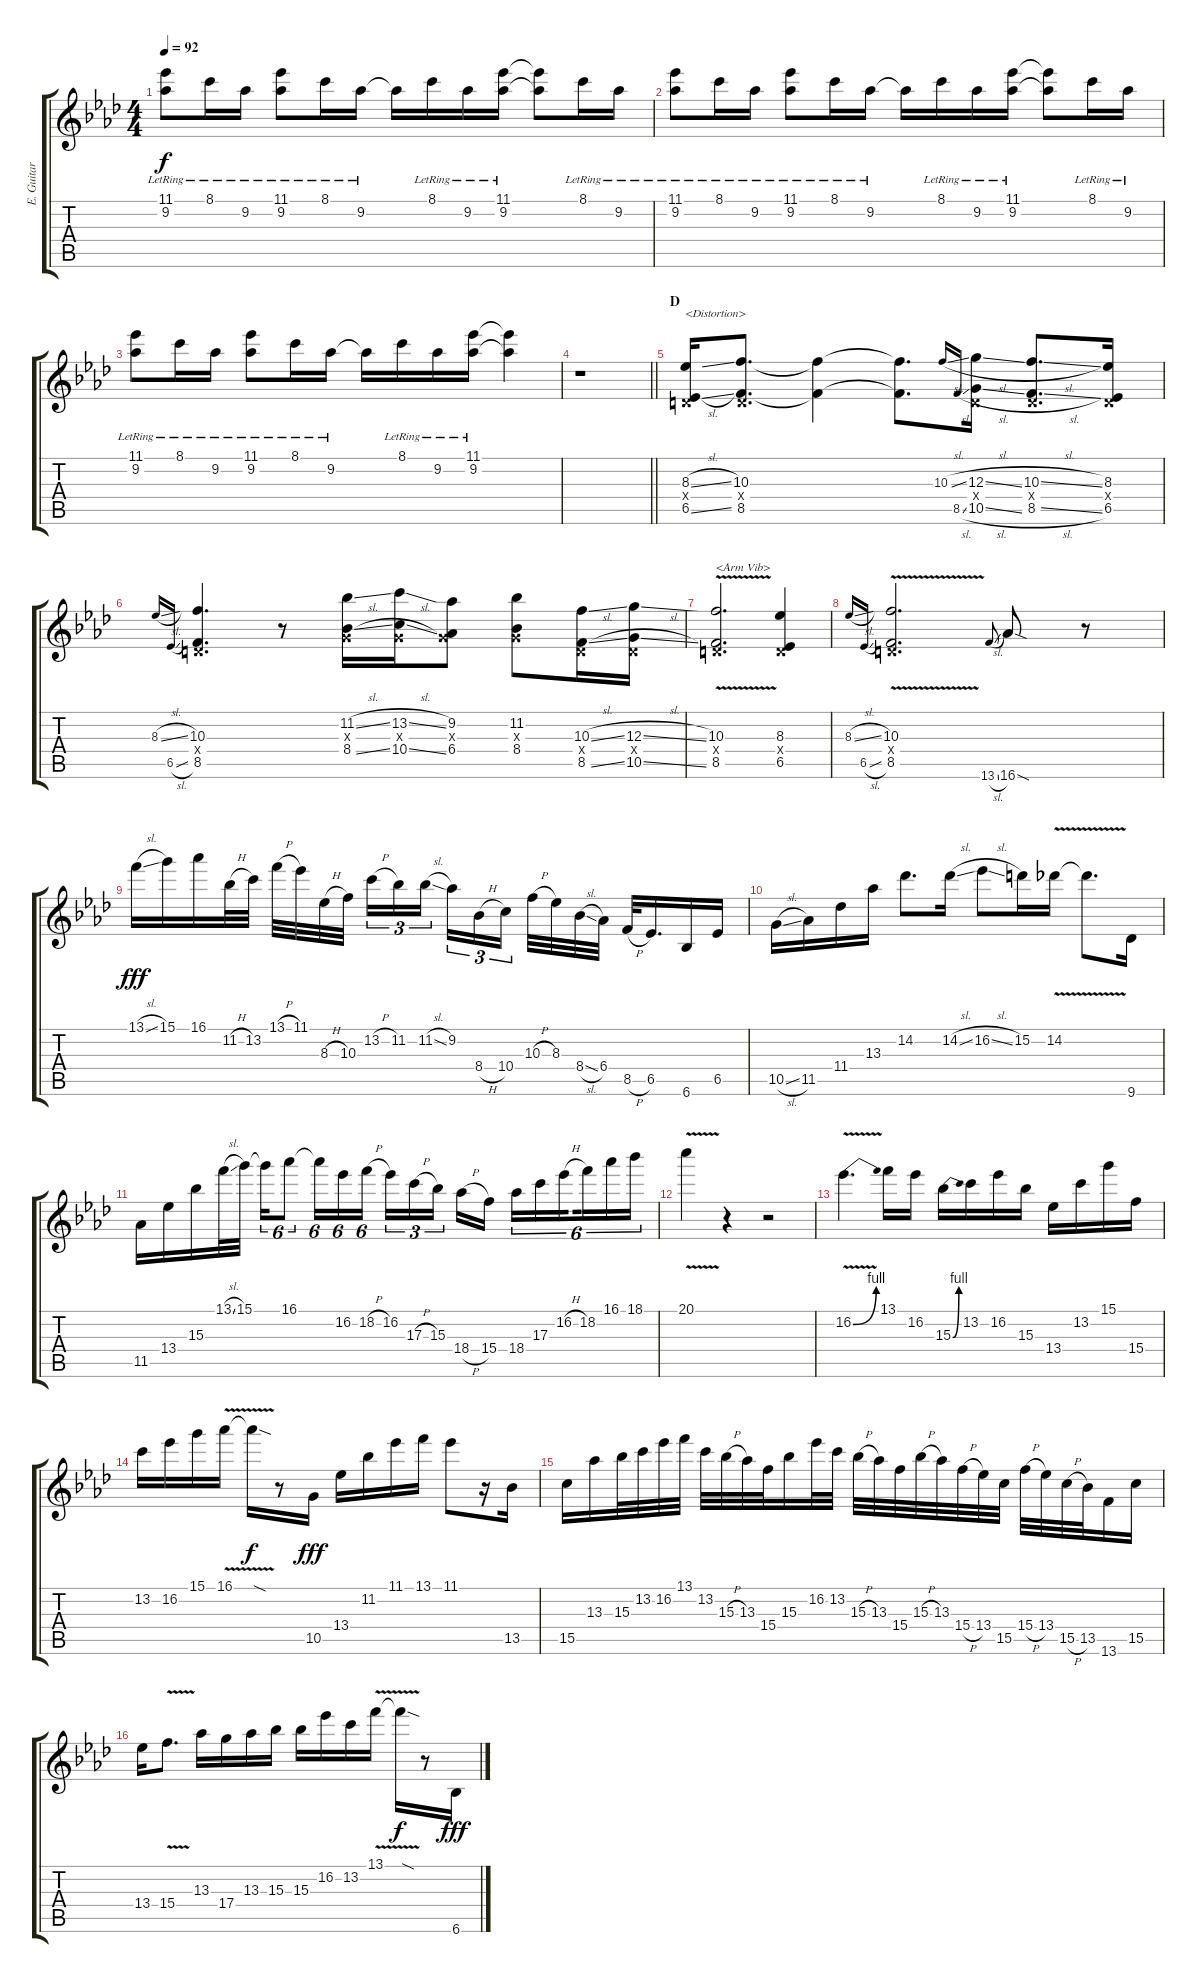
\track ("E. Guitar II" "E. Guitar ") {instrument electricguitarclean}
\staff {score tabs}
\tuning (E4 B3 G3 D3 A2 E2) {hide}
\ts (4 4)
\tempo 92
\clef g2
\ks ab
(11.1{lr} 9.2{lr}).8{dy f} 8.1{lr}.16 9.2{lr}.16 (11.1{lr} 9.2{lr}).8 8.1{lr}.16 9.2{lr}.16 9.2{t}.16 8.1{lr}.16 9.2{lr}.16 (11.1{lr} 9.2{lr}).16 (11.1{t} 9.2{t}).8 8.1{lr}.16 9.2{lr}.16 |
(11.1{lr} 9.2{lr}).8 8.1{lr}.16 9.2{lr}.16 (11.1{lr} 9.2{lr}).8 8.1{lr}.16 9.2{lr}.16 9.2{t}.16 8.1{lr}.16 9.2{lr}.16 (11.1{lr} 9.2{lr}).16 (11.1{t} 9.2{t}).8 8.1{lr}.16 9.2{lr}.16 |
(11.1{lr} 9.2{lr}).8 8.1{lr}.16 9.2{lr}.16 (11.1{lr} 9.2{lr}).8 8.1{lr}.16 9.2{lr}.16 9.2{t}.16 8.1{lr}.16 9.2{lr}.16 (11.1{lr} 9.2{lr}).16 (11.1{t} 9.2{t}).4 |
\barLineRight lightlight
r.1 |
\section ("" "D")
(8.3{sl} 0.4{x} 6.5{sl}).16{txt "<Distortion>" instrument overdrivenguitar} (10.3 0.4{x} 8.5).8{d} (10.3{t} 8.5{t}).4 (10.3{t} 8.5{t}).8{d} 10.3{sl}.16{gr onbeat} 8.5{sl}.16{gr onbeat} (12.3{sl} 0.4{x} 10.5{sl}).16 (10.3{sl} 0.4{x} 8.5{sl}).8{d} (8.3 0.4{x} 6.5).16 |
8.3{sl}.16{gr onbeat} 6.5{sl}.16{gr onbeat} (10.3 0.4{x} 8.5).4{d} r.8 (11.2{sl} 0.3{x} 8.4{sl}).16 (13.2{sl} 0.3{x} 10.4{sl}).16 (9.2 0.3{x} 6.4).8 (11.2 0.3{x} 8.4).8 (10.3{sl} 0.4{x} 8.5{sl}).16 (12.3{sl} 0.4{x} 10.5{sl}).16 |
(10.3{v} 0.4{x} 8.5{v}).2{d txt "<Arm Vib>"} (8.3 0.4{x} 6.5).4 |
8.3{sl}.16{gr onbeat} 6.5{sl}.16{gr onbeat} (10.3{v} 0.4{x} 8.5{v}).2{d} 13.6{sl}.8{gr onbeat} 16.6{sod}.8 r.8 |
13.1{sl}.16{dy fff} 15.1.16 16.1.16 11.2{h}.32 13.2.32 13.1{h}.32 11.1.32 8.3{h}.32 10.3.32{beam splitsecondary} 13.2{h}.16{tu (3 2)} 11.2.16{tu (3 2)} 11.2{sl}.16{tu (3 2)} 9.2.16{tu (3 2)} 8.4{h}.16{tu (3 2)} 10.4.16{tu (3 2) beam splitsecondary} 10.3{h}.32 8.3.32 8.4{sl}.32 6.4.32 8.5{h}.32 6.5.16{d} 6.6.16 6.5.16 |
10.5{sl}.16 11.5.16 11.4.16 13.3.16 14.2.8{d} 14.2{sl}.16 16.2{sl}.8 15.2.16 14.2{v}.16 14.2{t}.8{d} 9.6.16 |
11.5.16 13.4.16 15.3.16 13.1{sl}.32 15.1.32 15.1{t}.16{tu (6 4)} 16.1.8{tu (6 4)} 16.1{t}.16{tu (6 4)} 16.2.16{tu (6 4)} 18.2{h}.16{tu (6 4)} 16.2.16{tu (3 2)} 17.3{h}.16{tu (3 2)} 15.3.16{tu (3 2) beam splitsecondary} 18.4{h}.16 15.4.16 18.4.16{tu (6 4)} 17.3.16{tu (6 4)} 16.2{h}.16{tu (6 4) beam splitsecondary} 18.2.16{tu (6 4)} 16.1.16{tu (6 4)} 18.1.16{tu (6 4)} |
20.1{v}.4 r.4 r.2 |
16.2{be (bend 0 0 60 4) v}.4{d} 13.1.16 16.2.16 15.3{be (bend 0 0 60 4)}.16 13.2.16 16.2.16 15.3.16 13.4.16 13.2.16 15.1.16 15.4.16 |
13.2.16 16.2.16 15.1.16 16.1{v}.16 16.1{sod t}.16{dy f} r.8 10.5.16{dy fff} 13.4.16 11.2.16 11.1.16 13.1.16 11.1.8 r.16 13.5.16 |
15.5.16 13.3.16 15.3.32 13.2.32 16.2.32 13.1.32 13.2.32 15.3{h}.32 13.3.32 15.4.32 15.3.16 16.2.32 13.2.32 15.3{h}.32 13.3.32 15.4.32 15.3{h}.32 13.3.32 15.4{h}.32 13.4.32 15.5.32 15.4{h}.32 13.4.32 15.5{h}.32 13.5.32 13.6.16 15.5.16 |
13.4.16 15.4{v}.8{d} 13.3.16 17.4.16 13.3.16 15.3.16 15.3.16 16.2.16 13.2.16 13.1{v}.16 13.1{sod t}.16{dy f} r.8 6.6.16{dy fff}
